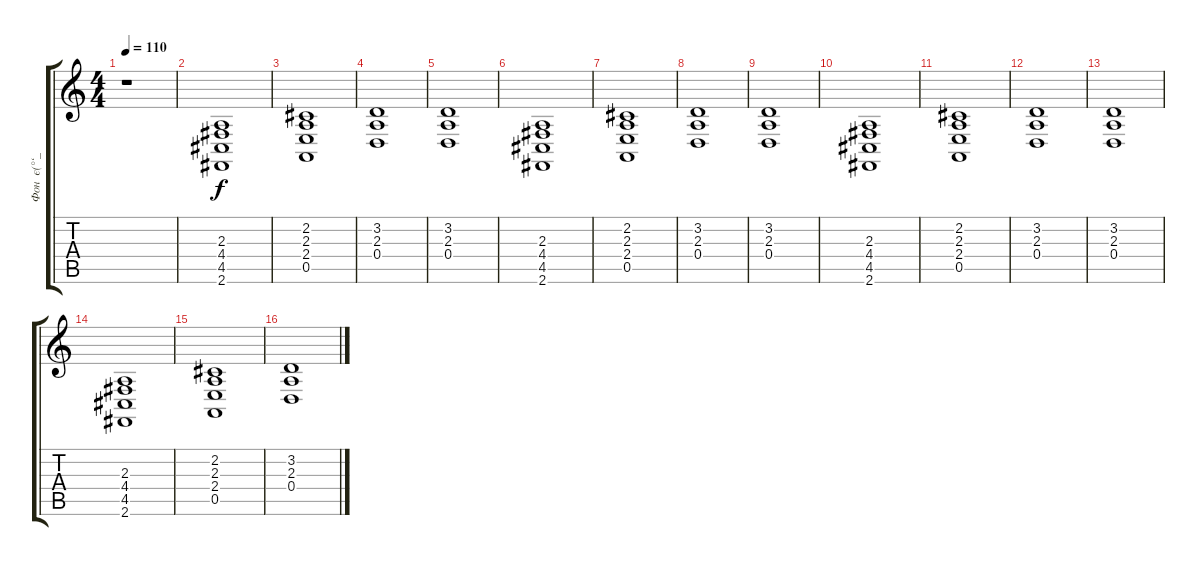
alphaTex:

\track ("Фон  є(°‘_’°)э" "Фон  є(°‘_") {instrument whistle}
\staff {score tabs}
\tuning (E4 B3 G3 D3 A2 E2) {hide}
\ts (4 4)
\tempo 110
\clef g2
\ks c
r.1{dy f instrument whistle} |
(2.3 4.4 4.5 2.6).1 |
(2.2 2.3 2.4 0.5).1 |
(3.2 2.3 0.4).1 |
(3.2 2.3 0.4).1 |
(2.3 4.4 4.5 2.6).1 |
(2.2 2.3 2.4 0.5).1 |
(3.2 2.3 0.4).1 |
(3.2 2.3 0.4).1 |
(2.3 4.4 4.5 2.6).1 |
(2.2 2.3 2.4 0.5).1 |
(3.2 2.3 0.4).1 |
(3.2 2.3 0.4).1 |
(2.3 4.4 4.5 2.6).1 |
(2.2 2.3 2.4 0.5).1 |
(3.2 2.3 0.4).1
